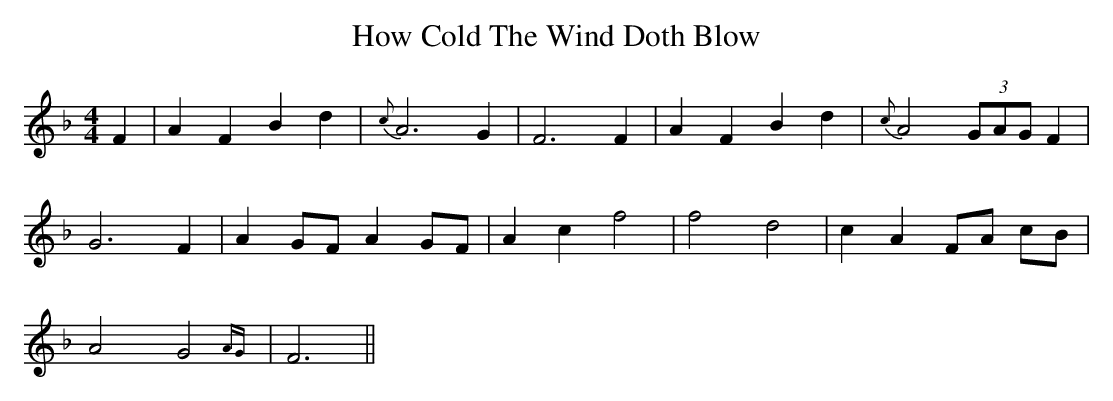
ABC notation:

X:1
T: How Cold The Wind Doth Blow
M: 4/4
L: 1/8
K: Fmaj
F2|A2 F2 B2 d2|{c}A6 G2|F6 F2|A2 F2 B2 d2|{c}A4 (3GAG F2|
G6 F2|A2 GF A2 GF|A2 c2 f4|f4 d4|c2 A2 FA cB|
A4 G4 {AG}|F6||
